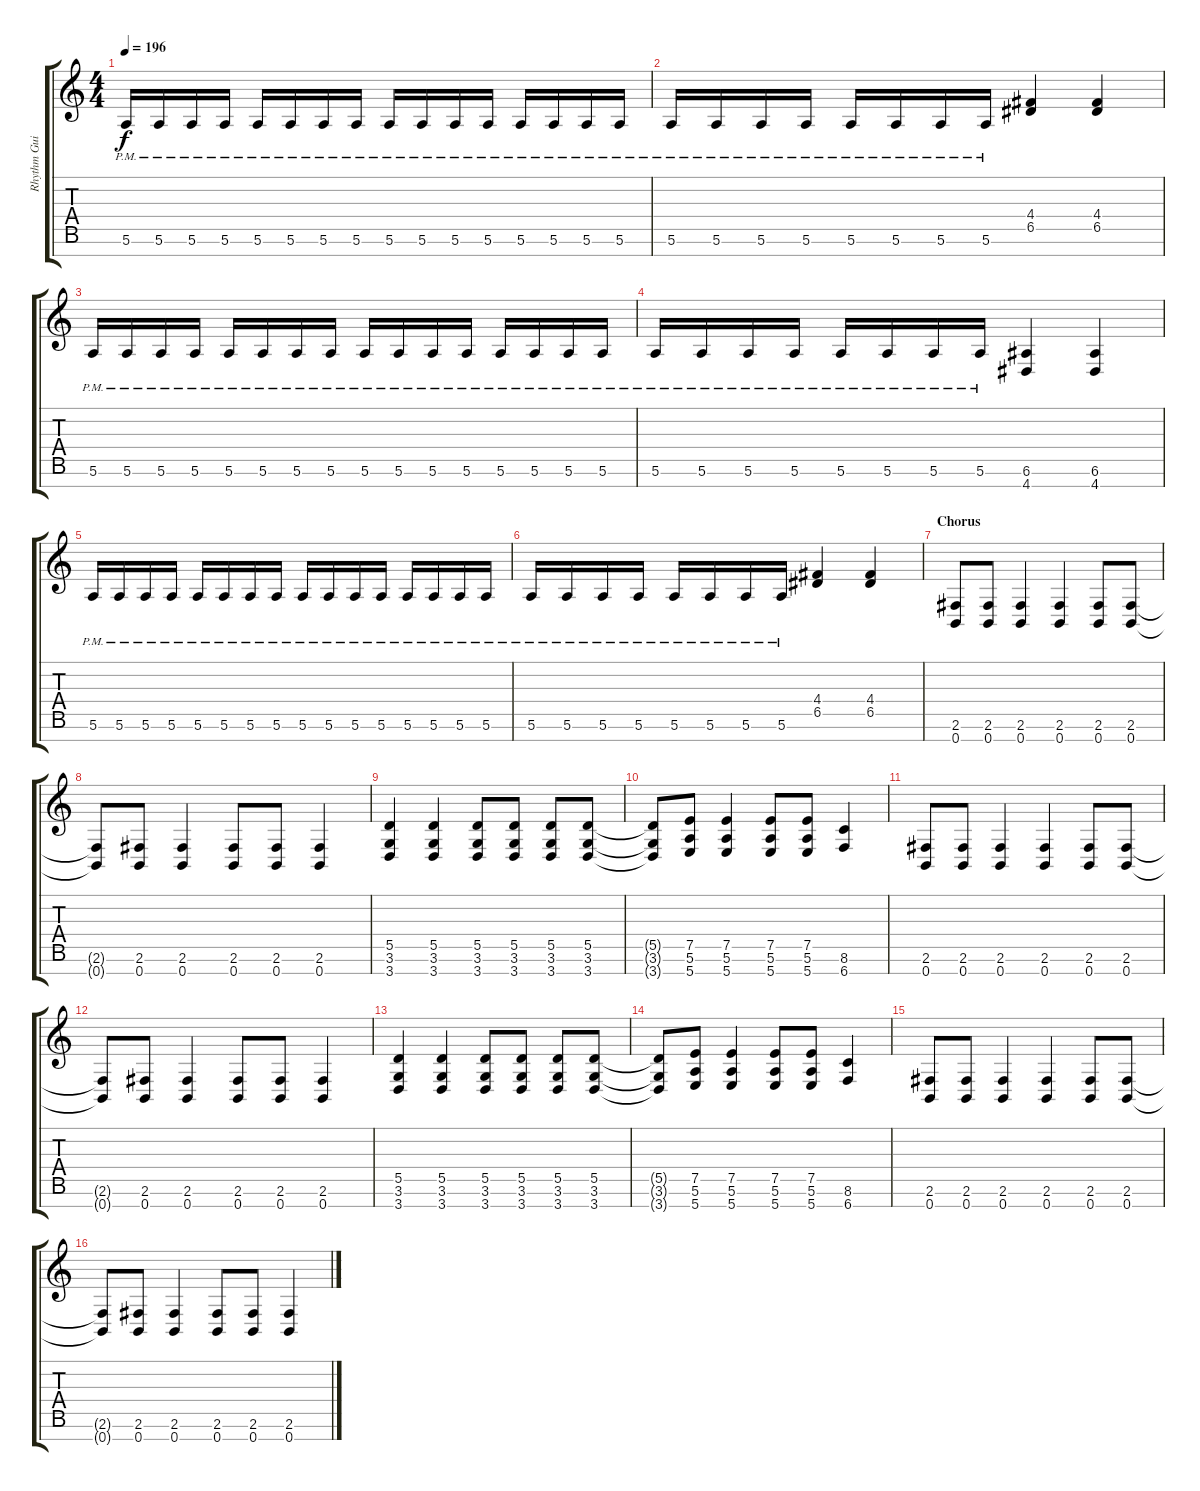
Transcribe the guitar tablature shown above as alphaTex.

\track ("Rhythm Guitar L" "Rhythm Gui") {instrument overdrivenguitar}
\staff {score tabs}
\tuning (E4 B3 G3 D3 A2 E2 B1) {hide}
\ts (4 4)
\tempo 196
\clef g2
\ks c
5.6{pm}.16{dy f} 5.6{pm}.16 5.6{pm}.16 5.6{pm}.16 5.6{pm}.16 5.6{pm}.16 5.6{pm}.16 5.6{pm}.16 5.6{pm}.16 5.6{pm}.16 5.6{pm}.16 5.6{pm}.16 5.6{pm}.16 5.6{pm}.16 5.6{pm}.16 5.6{pm}.16 |
5.6{pm}.16 5.6{pm}.16 5.6{pm}.16 5.6{pm}.16 5.6{pm}.16 5.6{pm}.16 5.6{pm}.16 5.6{pm}.16 (4.4 6.5).4 (4.4 6.5).4 |
5.6{pm}.16 5.6{pm}.16 5.6{pm}.16 5.6{pm}.16 5.6{pm}.16 5.6{pm}.16 5.6{pm}.16 5.6{pm}.16 5.6{pm}.16 5.6{pm}.16 5.6{pm}.16 5.6{pm}.16 5.6{pm}.16 5.6{pm}.16 5.6{pm}.16 5.6{pm}.16 |
5.6{pm}.16 5.6{pm}.16 5.6{pm}.16 5.6{pm}.16 5.6{pm}.16 5.6{pm}.16 5.6{pm}.16 5.6{pm}.16 (6.6 4.7).4 (6.6 4.7).4 |
5.6{pm}.16 5.6{pm}.16 5.6{pm}.16 5.6{pm}.16 5.6{pm}.16 5.6{pm}.16 5.6{pm}.16 5.6{pm}.16 5.6{pm}.16 5.6{pm}.16 5.6{pm}.16 5.6{pm}.16 5.6{pm}.16 5.6{pm}.16 5.6{pm}.16 5.6{pm}.16 |
5.6{pm}.16 5.6{pm}.16 5.6{pm}.16 5.6{pm}.16 5.6{pm}.16 5.6{pm}.16 5.6{pm}.16 5.6{pm}.16 (4.4 6.5).4 (4.4 6.5).4 |
\section ("" "Chorus")
(2.6 0.7).8 (2.6 0.7).8 (2.6 0.7).4 (2.6 0.7).4 (2.6 0.7).8 (2.6 0.7).8 |
(2.6{t} 0.7{t}).8 (2.6 0.7).8 (2.6 0.7).4 (2.6 0.7).8 (2.6 0.7).8 (2.6 0.7).4 |
(5.5 3.6 3.7).4 (5.5 3.6 3.7).4 (5.5 3.6 3.7).8 (5.5 3.6 3.7).8 (5.5 3.6 3.7).8 (5.5 3.6 3.7).8 |
(5.5{t} 3.6{t} 3.7{t}).8 (7.5 5.6 5.7).8 (7.5 5.6 5.7).4 (7.5 5.6 5.7).8 (7.5 5.6 5.7).8 (8.6 6.7).4 |
(2.6 0.7).8 (2.6 0.7).8 (2.6 0.7).4 (2.6 0.7).4 (2.6 0.7).8 (2.6 0.7).8 |
(2.6{t} 0.7{t}).8 (2.6 0.7).8 (2.6 0.7).4 (2.6 0.7).8 (2.6 0.7).8 (2.6 0.7).4 |
(5.5 3.6 3.7).4 (5.5 3.6 3.7).4 (5.5 3.6 3.7).8 (5.5 3.6 3.7).8 (5.5 3.6 3.7).8 (5.5 3.6 3.7).8 |
(5.5{t} 3.6{t} 3.7{t}).8 (7.5 5.6 5.7).8 (7.5 5.6 5.7).4 (7.5 5.6 5.7).8 (7.5 5.6 5.7).8 (8.6 6.7).4 |
(2.6 0.7).8 (2.6 0.7).8 (2.6 0.7).4 (2.6 0.7).4 (2.6 0.7).8 (2.6 0.7).8 |
(2.6{t} 0.7{t}).8 (2.6 0.7).8 (2.6 0.7).4 (2.6 0.7).8 (2.6 0.7).8 (2.6 0.7).4
